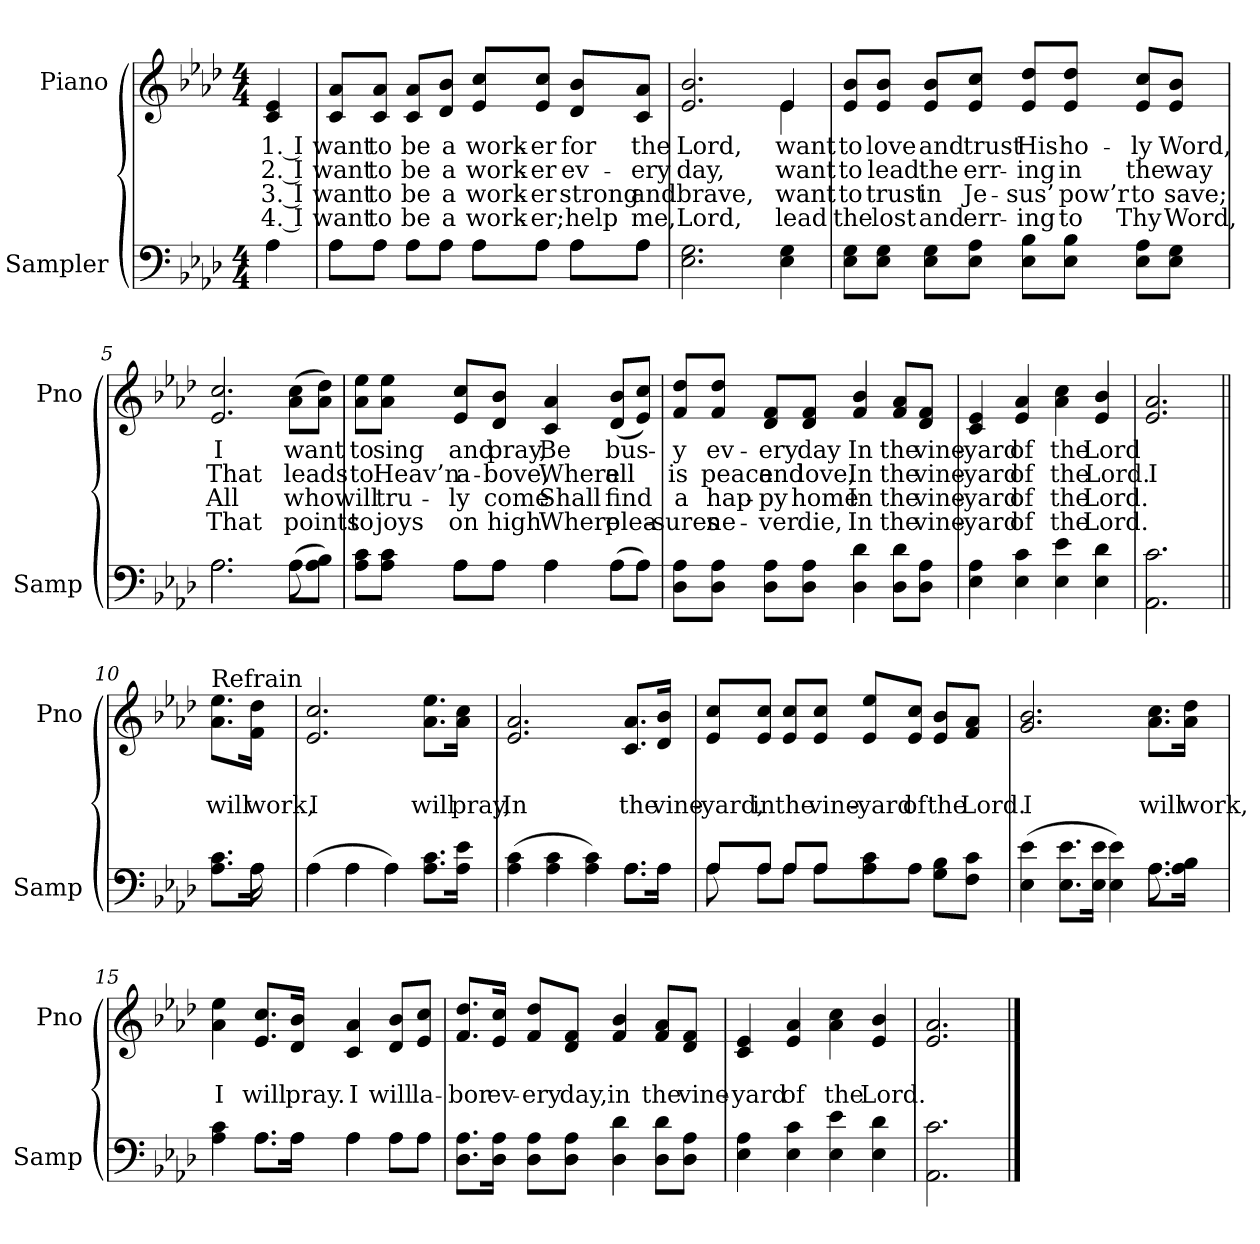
**kern	**kern	**text	**text	**text	**text
*part2	*part1	*part1	*part1	*part1	*part1
*staff2	*staff1	*staff1	*staff1	*staff1	*staff1
*I"Sampler	*I"Piano	*	*	*	*
*I'Samp	*I'Pno	*	*	*	*
*clefF4	*clefG2	*	*	*	*
*k[b-e-a-d-]	*k[b-e-a-d-]	*	*	*	*
*A-:	*A-:	*	*	*	*
*M4/4	*M4/4	*	*	*	*
=1	=1	=1	=1	=1	=1
*^	*	*	*	*	*
4A-\	4A-	4c 4e-	1. I	2. I	3. I	4. I
=2	=2	=2	=2	=2	=2	=2
8A-\L	8A-\L	8c/ 8a-/L	want	want	want	want
8A-\J	8A-\J	8c/ 8a-/J	to	to	to	to
8A-\L	8A-\L	8c/ 8a-/L	be	be	be	be
8A-\J	8A-\J	8d-/ 8b-/J	a	a	a	a
8A-\L	8A-\L	8e-/ 8cc/L	work-	work-	work-	work-
8A-\J	8A-\J	8e-/ 8cc/J	-er	-er	-er	-er;
8A-\L	8A-\L	8d-/ 8b-/L	for	ev-	strong	help
8A-\J	8A-\J	8c/ 8a-/J	the	-ery	and	me,
*v	*v	*	*	*	*	*
=3	=3	=3	=3	=3	=3
*	*^	*	*	*	*
2.E- 2.G	2.e- 2.b-	2.ryy	Lord,	day,	brave,	Lord,
4E- 4G	4e-/	4e-	want	want	want	lead
*	*v	*v	*	*	*	*
=4	=4	=4	=4	=4	=4
8E-\ 8G\L	8e-/ 8b-/L	to	to	to	the
8E-\ 8G\J	8e-/ 8b-/J	love	lead	trust	lost
8E-\ 8G\L	8e-/ 8b-/L	and	the	in	and
8E-\ 8A-\J	8e-/ 8cc/J	trust	err-	Je-	err-
8E-\ 8B-\L	8e-/ 8dd-/L	His	-ing	-sus’	-ing
8E-\ 8B-\J	8e-/ 8dd-/J	ho-	in	pow’r	to
8E-\ 8A-\L	8e-/ 8cc/L	-ly	the	to	Thy
8E-\ 8G\J	8e-/ 8b-/J	Word,	way	save;	Word,
=5	=5	=5	=5	=5	=5
*^	*	*	*	*	*
2.A-\	2.A-	2.e- 2.cc	I	That	All	That
(8A-\L	8A-	(8a-\ 8cc\L	want	leads	who	points
8A-\ 8B-\J)	8ryy	8a-\ 8dd-\J)	.	.	.	.
=6	=6	=6	=6	=6	=6	=6
8A-\ 8c\L	4ryy	8a-\ 8ee-\L	to	to	will	to
8A-\ 8c\J	.	8a-\ 8ee-\J	sing	Heav’n	tru-	joys
8A-\L	8A-\L	8e-/ 8cc/L	and	a-	-ly	on
8A-\J	8A-\J	8d-/ 8b-/J	pray,	-bove,	come	high
4A-\	4A-	4c 4a-	Be	Where	Shall	Where
(8A-\L	8A-\L	(8d-/ 8b-/L	bus-	all	find	plea-
8A-\J)	8A-\J	8e-/ 8cc/J)	.	.	.	.
*v	*v	*	*	*	*	*
=7	=7	=7	=7	=7	=7
8D-\ 8A-\L	8f/ 8dd-/L	-y	is	a	-sures
8D-\ 8A-\J	8f/ 8dd-/J	ev-	peace	hap-	ne-
8D-\ 8A-\L	8d-/ 8f/L	-ery	and	-py	-ver
8D-\ 8A-\J	8d-/ 8f/J	day	love,	home	die,
4D- 4d-	4f 4b-	In	In	In	In
8D-\ 8d-\L	8f/ 8a-/L	the	the	the	the
8D-\ 8A-\J	8d-/ 8f/J	vine-	vine-	vine-	vine-
=8	=8	=8	=8	=8	=8
4E- 4A-	4c 4e-	-yard	-yard	-yard	-yard
4E- 4c	4e- 4a-	of	of	of	of
4E- 4e-	4a- 4cc	the	the	the	the
4E- 4d-	4e- 4b-	Lord	Lord.	Lord.	Lord.
=9	=9	=9	=9	=9	=9
2.AA- 2.c	2.e- 2.a-	.	I	.	.
=10||	=10||	=10||	=10||	=10||	=10||
*^	*	*	*	*	*
!	!	!LO:TX:t=Refrain	!	!	!	!
8.A-\ 8.c\L	8.ryy	8.a-\ 8.ee-\L	.	will	.	.
16A-\Jk	16A-	16f\ 16dd-\Jk	.	work,	.	.
=11	=11	=11	=11	=11	=11	=11
(4A-\	4A-	2.e- 2.cc	.	I	.	.
4A-\	4A-	.	.	.	.	.
4A-\)	4A-	.	.	.	.	.
8.A-\ 8.c\L	4ryy	8.a-\ 8.ee-\L	.	will	.	.
16A-\ 16e-\Jk	.	16a-\ 16cc\Jk	.	pray,	.	.
=12	=12	=12	=12	=12	=12	=12
(4A- 4c	2.ryy	2.e- 2.a-	.	In	.	.
4A- 4c	.	.	.	.	.	.
4A- 4c)	.	.	.	.	.	.
8.A-\L	8.A-\L	8.c/ 8.a-/L	.	the	.	.
16A-\Jk	16A-\Jk	16d-/ 16b-/Jk	.	vine-	.	.
=13	=13	=13	=13	=13	=13	=13
8A-/L	8A-	8e-/ 8cc/L	.	-yard,	.	.
8A-/J	8A-\L	8e-/ 8cc/J	.	in	.	.
8A-/L	8A-\J	8e-/ 8cc/L	.	the	.	.
8A-/J	8A-\L	8e-/ 8cc/J	.	vine-	.	.
8A-\ 8c\L	8A-\J	8e-/ 8ee-/L	.	-yard	.	.
8A-\J	4.ryy	8e-/ 8cc/J	.	of	.	.
8G\ 8B-\L	.	8e-/ 8b-/L	.	the	.	.
8F\ 8c\J	.	8f/ 8a-/J	.	Lord.	.	.
=14	=14	=14	=14	=14	=14	=14
(4E- 4e-	2.ryy	2.g 2.b-	.	I	.	.
8.E-\ 8.e-\L	.	.	.	.	.	.
16E-\ 16e-\Jk	.	.	.	.	.	.
4E- 4e-)	.	.	.	.	.	.
8.A-\L	8.A-	8.a-\ 8.cc\L	.	will	.	.
16A-\ 16B-\Jk	16ryy	16a-\ 16dd-\Jk	.	work,	.	.
=15	=15	=15	=15	=15	=15	=15
4A- 4c	4ryy	4a- 4ee-	.	I	.	.
8.A-\L	8.A-\L	8.e-/ 8.cc/L	.	will	.	.
16A-\Jk	16A-\Jk	16d-/ 16b-/Jk	.	pray.	.	.
4A-\	4A-	4c 4a-	.	I	.	.
8A-\L	8A-\L	8d-/ 8b-/L	.	will	.	.
8A-\J	8A-\J	8e-/ 8cc/J	.	la-	.	.
*v	*v	*	*	*	*	*
=16	=16	=16	=16	=16	=16
8.D-\ 8.A-\L	8.f/ 8.dd-/L	.	-bor	.	.
16D-\ 16A-\Jk	16e-/ 16cc/Jk	.	ev-	.	.
8D-\ 8A-\L	8f/ 8dd-/L	.	-ery	.	.
8D-\ 8A-\J	8d-/ 8f/J	.	day,	.	.
4D- 4d-	4f 4b-	.	in	.	.
8D-\ 8d-\L	8f/ 8a-/L	.	the	.	.
8D-\ 8A-\J	8d-/ 8f/J	.	vine-	.	.
=17	=17	=17	=17	=17	=17
4E- 4A-	4c 4e-	.	-yard	.	.
4E- 4c	4e- 4a-	.	of	.	.
4E- 4e-	4a- 4cc	.	the	.	.
4E- 4d-	4e- 4b-	.	Lord.	.	.
=18	=18	=18	=18	=18	=18
2.AA- 2.c	2.e- 2.a-	.	.	.	.
==	==	==	==	==	==
*-	*-	*-	*-	*-	*-
